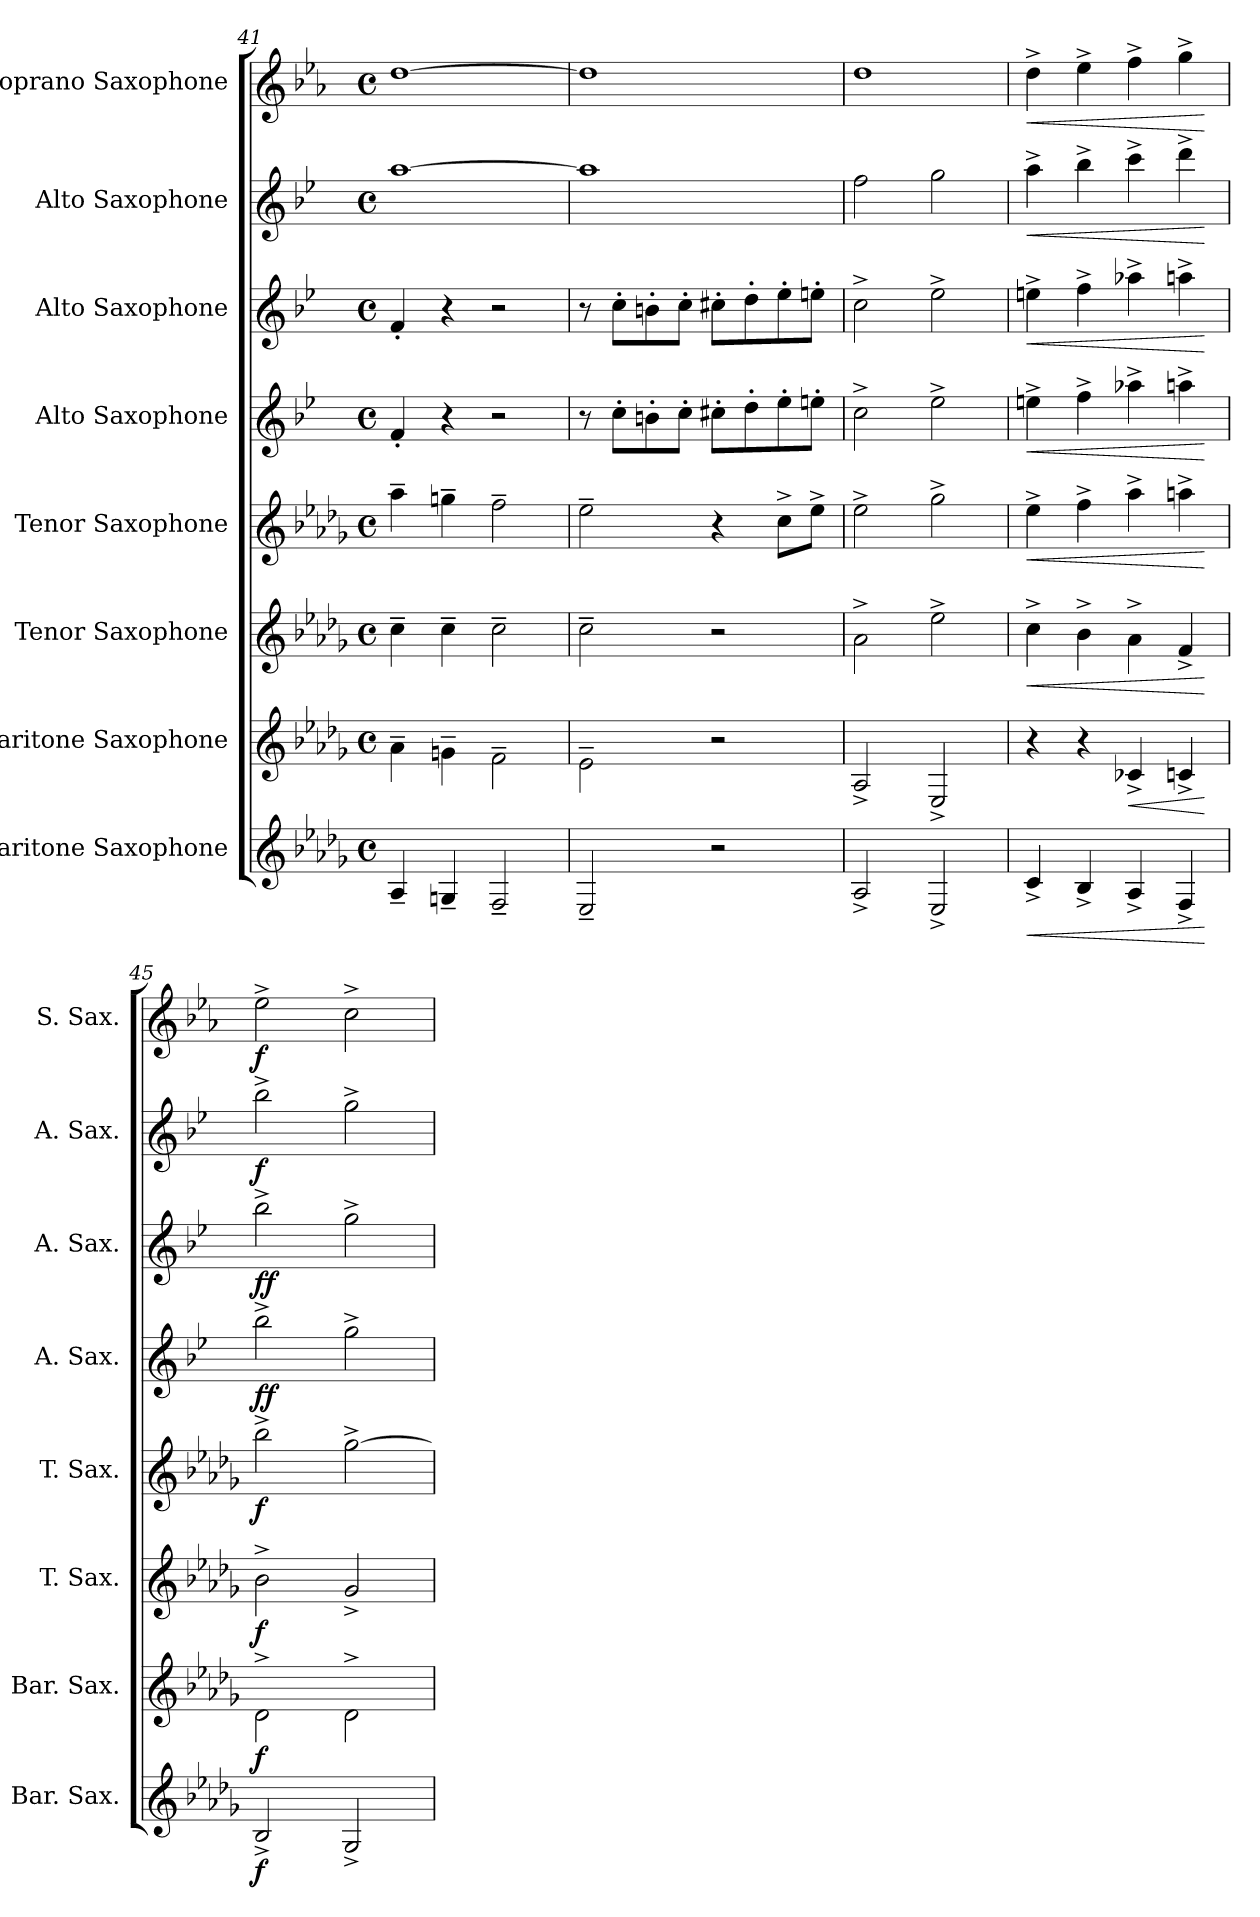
**kern	**dynam	**kern	**dynam	**kern	**dynam	**kern	**dynam	**kern	**dynam	**kern	**dynam	**kern	**dynam	**kern	**dynam
*part8	*part8	*part7	*part7	*part6	*part6	*part5	*part5	*part4	*part4	*part3	*part3	*part2	*part2	*part1	*part1
*staff8	*staff8	*staff7	*staff7	*staff6	*staff6	*staff5	*staff5	*staff4	*staff4	*staff3	*staff3	*staff2	*staff2	*staff1	*staff1
*I"Baritone Saxophone	*	*I"Baritone Saxophone	*	*I"Tenor Saxophone	*	*I"Tenor Saxophone	*	*I"Alto Saxophone	*	*I"Alto Saxophone	*	*I"Alto Saxophone	*	*I"Soprano Saxophone	*
*I'Bar. Sax.	*	*I'Bar. Sax.	*	*I'T. Sax.	*	*I'T. Sax.	*	*I'A. Sax.	*	*I'A. Sax.	*	*I'A. Sax.	*	*I'S. Sax.	*
*clefG2	*	*clefG2	*	*clefG2	*	*clefG2	*	*clefG2	*	*clefG2	*	*clefG2	*	*clefG2	*
*ITrd12c21	*	*ITrd12c21	*	*ITrd8c14	*	*ITrd8c14	*	*ITrd5c9	*	*ITrd5c9	*	*ITrd5c9	*	*ITrd1c2	*
*k[b-e-a-d-g-]	*	*k[b-e-a-d-g-]	*	*k[b-e-a-d-g-]	*	*k[b-e-a-d-g-]	*	*k[b-e-a-d-g-]	*	*k[b-e-a-d-g-]	*	*k[b-e-a-d-g-]	*	*k[b-e-a-d-g-]	*
*M4/4	*	*M4/4	*	*M4/4	*	*M4/4	*	*M4/4	*	*M4/4	*	*M4/4	*	*M4/4	*
*met(c)	*	*met(c)	*	*met(c)	*	*met(c)	*	*met(c)	*	*met(c)	*	*met(c)	*	*met(c)	*
=41	=41	=41	=41	=41	=41	=41	=41	=41	=41	=41	=41	=41	=41	=41	=41
4AA-~/	.	4A-~\	.	4c~\	.	4a-~\	.	4A-'/	.	4A-'/	.	[1cc	.	[1cc	.
4GGn~/	.	4Gn~\	.	4c~\	.	4gn~\	.	4r	.	4r	.	.	.	.	.
2FF~/	.	2F~\	.	2c~\	.	2f~\	.	2r	.	2r	.	.	.	.	.
=42	=42	=42	=42	=42	=42	=42	=42	=42	=42	=42	=42	=42	=42	=42	=42
2EE-~/	.	2E-~\	.	2c~\	.	2e-~\	.	8r	.	8r	.	1cc]	.	1cc]	.
.	.	.	.	.	.	.	.	8e-'\L	.	8e-'\L	.	.	.	.	.
.	.	.	.	.	.	.	.	8dn'\	.	8dn'\	.	.	.	.	.
.	.	.	.	.	.	.	.	8e-'\J	.	8e-'\J	.	.	.	.	.
2r	.	2r	.	2r	.	4r	.	8en'\L	.	8en'\L	.	.	.	.	.
.	.	.	.	.	.	.	.	8f'\	.	8f'\	.	.	.	.	.
.	.	.	.	.	.	8c^\L	.	8g-'\	.	8g-'\	.	.	.	.	.
.	.	.	.	.	.	8e-^\J	.	8gn'\J	.	8gn'\J	.	.	.	.	.
=43	=43	=43	=43	=43	=43	=43	=43	=43	=43	=43	=43	=43	=43	=43	=43
2AA-^/	.	2AA-^/	.	2A-^\	.	2e-^\	.	2e-^\	.	2e-^\	.	2a-\	.	1cc	.
2EE-^/	.	2EE-^/	.	2e-^\	.	2g-^\	.	2g-^\	.	2g-^\	.	2b-\	.	.	.
=44	=44	=44	=44	=44	=44	=44	=44	=44	=44	=44	=44	=44	=44	=44	=44
!	!LO:HP:b	!	!	!	!LO:HP:b	!	!LO:HP:b	!	!LO:HP:b	!	!LO:HP:b	!	!LO:HP:b	!	!LO:HP:b
4C^/	<	4r	.	4c^\	<	4e-^\	<	4gn^\	<	4gn^\	<	4cc^\	<	4cc^\	<
4BB-^/	.	4r	.	4B-^\	.	4f^\	.	4a-^\	.	4a-^\	.	4dd-^\	.	4dd-^\	.
!	!	!	!LO:HP:b	!	!	!	!	!	!	!	!	!	!	!	!
4AA-^/	.	4C-X^/	<	4A-^\	.	4a-^\	.	4cc-X^\	.	4cc-X^\	.	4ee-^\	.	4ee-^\	.
4FF^/	.	4Cn^/	.	4F^/	.	4an^\	.	4ccn^\	.	4ccn^\	.	4ff^\	.	4ff^\	.
.	[	.	[	.	[	.	[	.	[	.	[	.	[	.	[
=45	=45	=45	=45	=45	=45	=45	=45	=45	=45	=45	=45	=45	=45	=45	=45
!	!LO:DY:b	!	!LO:DY:b	!	!LO:DY:b	!	!LO:DY:b	!	!LO:DY:b	!	!	!	!	!	!
!	!	!	!	!	!	!	!	!	!LO:DY:n=1:b	!	!LO:DY:b	!	!	!	!
!	!	!	!	!	!	!	!	!	!	!	!LO:DY:n=1:b	!	!LO:DY:b	!	!LO:DY:b
2BB-^/	f	2D-^\	f	2B-^\	f	2b-^\	f	2dd-^\	f f	2dd-^\	f f	2dd-^\	f	2dd-^\	f
2GG-^/	.	2D-^\	.	2G-^/	.	[2g-^\	.	2b-^\	.	2b-^\	.	2b-^\	.	2b-^\	.
=	=	=	=	=	=	=	=	=	=	=	=	=	=	=	=
*-	*-	*-	*-	*-	*-	*-	*-	*-	*-	*-	*-	*-	*-	*-	*-
